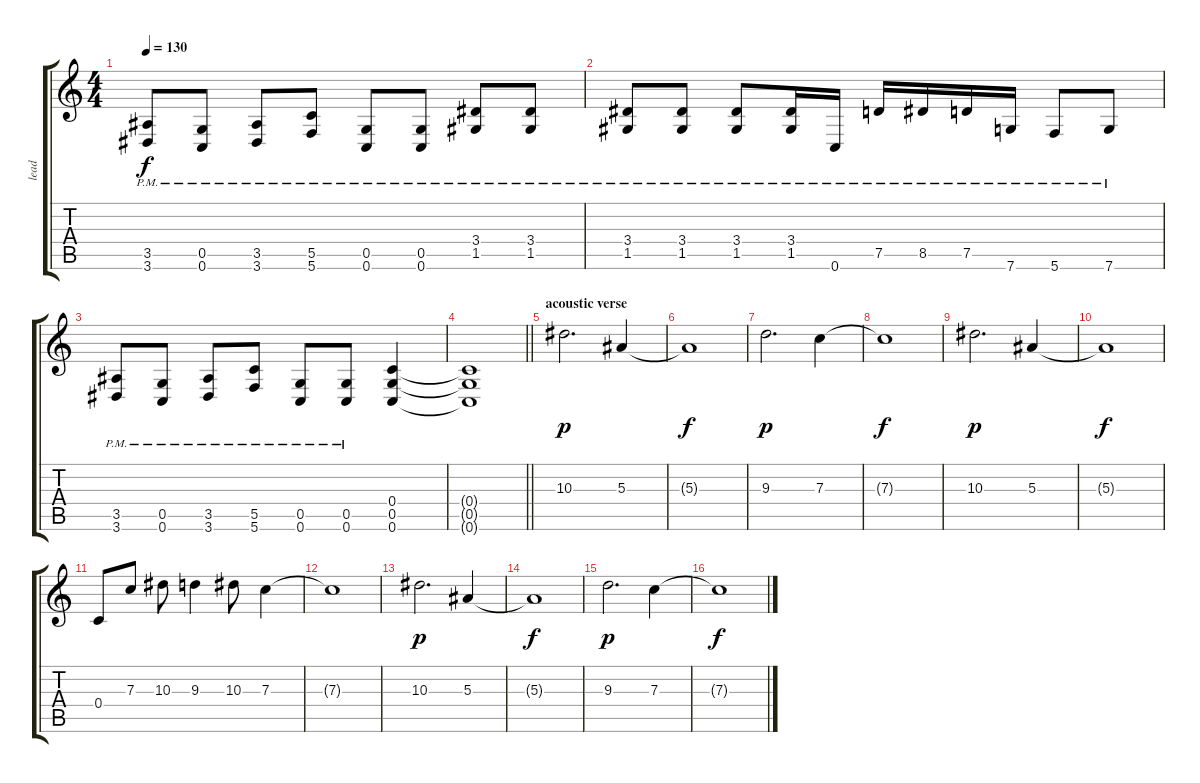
\track ("lead" "lead") {instrument overdrivenguitar}
\staff {score tabs}
\tuning (D4 A3 F3 C3 G2 C2) {hide}
\ts (4 4)
\tempo 130
\clef g2
\ks c
(3.5{pm} 3.6{pm}).8{dy f} (0.5{pm} 0.6{pm}).8 (3.5{pm} 3.6{pm}).8 (5.5{pm} 5.6{pm}).8 (0.5{pm} 0.6{pm}).8 (0.5{pm} 0.6{pm}).8 (3.4{pm} 1.5{pm}).8 (3.4{pm} 1.5).8 |
(3.4{pm} 1.5{pm}).8 (3.4 1.5{pm}).8 (3.4 1.5{pm}).8 (3.4 1.5{pm}).16 0.6{pm}.16 7.5{pm}.16 8.5{pm}.16 7.5{pm}.16 7.6{pm}.16 5.6{pm}.8 7.6{pm}.8 |
(3.5{pm} 3.6{pm}).8 (0.5{pm} 0.6{pm}).8 (3.5{pm} 3.6{pm}).8 (5.5{pm} 5.6{pm}).8 (0.5{pm} 0.6{pm}).8 (0.5{pm} 0.6{pm}).8 (0.4 0.5 0.6).4 |
\barLineRight lightlight
(0.4{t} 0.5{t} 0.6{t}).1 |
\section ("" "acoustic verse")
10.3.2{d dy p} 5.3.4 |
5.3{t}.1{dy f} |
9.3.2{d dy p} 7.3.4 |
7.3{t}.1{dy f} |
10.3.2{d dy p} 5.3.4 |
5.3{t}.1{dy f} |
0.4.8 7.3.8 10.3.8 9.3.4 10.3.8 7.3.4 |
7.3{t}.1 |
10.3.2{d dy p} 5.3.4 |
5.3{t}.1{dy f} |
9.3.2{d dy p} 7.3.4 |
7.3{t}.1{dy f}
